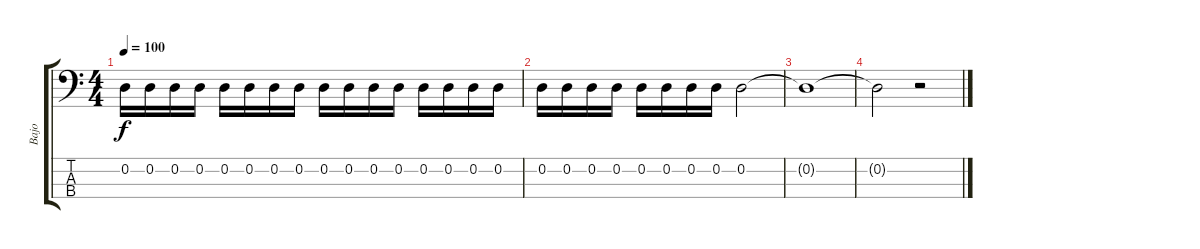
\track ("Bajo" "Bajo") {instrument electricbasspick}
\staff {score tabs}
\tuning (G2 D2 A1 E1) {hide}
\ts (4 4)
\tempo 100
\clef f4
\ks c
0.2.16{dy f} 0.2.16 0.2.16 0.2.16 0.2.16 0.2.16 0.2.16 0.2.16 0.2.16 0.2.16 0.2.16 0.2.16 0.2.16 0.2.16 0.2.16 0.2.16 |
0.2.16 0.2.16 0.2.16 0.2.16 0.2.16 0.2.16 0.2.16 0.2.16 0.2.2 |
0.2{t}.1 |
0.2{t}.2 r.2
